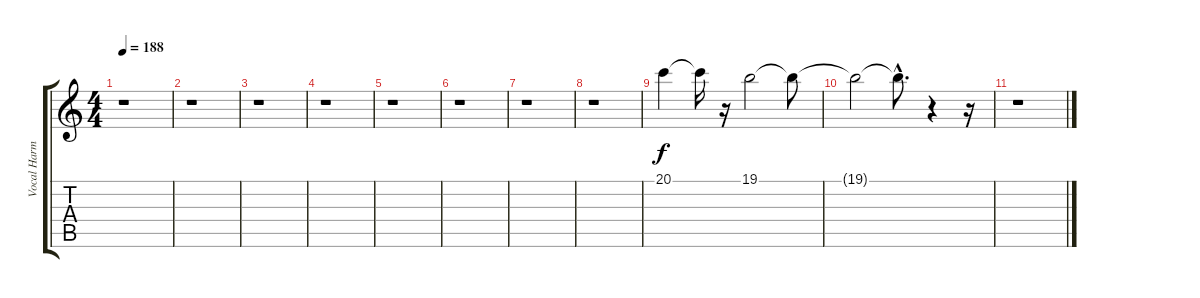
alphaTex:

\track ("Vocal Harmony" "Vocal Harm") {instrument choiraahs}
\staff {score tabs}
\tuning (E4 B3 G3 D3 A2 E2) {hide}
\ts (4 4)
\tempo 188
\clef g2
\ks c
r.1{dy f} |
r.1 |
r.1 |
r.1 |
r.1 |
r.1 |
r.1 |
r.1 |
20.1.4 20.1{t}.16 r.16 19.1.2 19.1{t}.8 |
19.1{t}.2 19.1{hac t}.8{d} r.4 r.16 |
r.1
